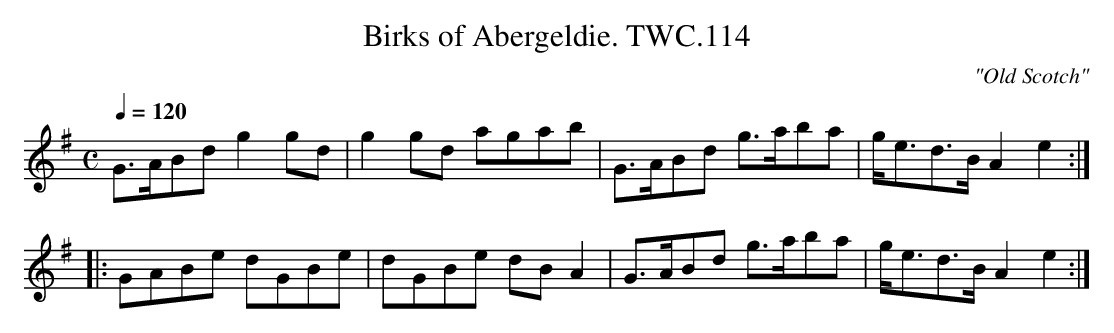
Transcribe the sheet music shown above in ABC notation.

X:1
T:Birks of Abergeldie. TWC.114
M:C
L:1/8
Q:1/4=120
C:"Old Scotch"
K:G
G>ABdg2gd|g2gd agab|G>ABd g>aba|g<ed>BA2e2:|
|:GABe dGBe|dGBe dBA2|G>ABd g>aba|g<ed>BA2e2:|
